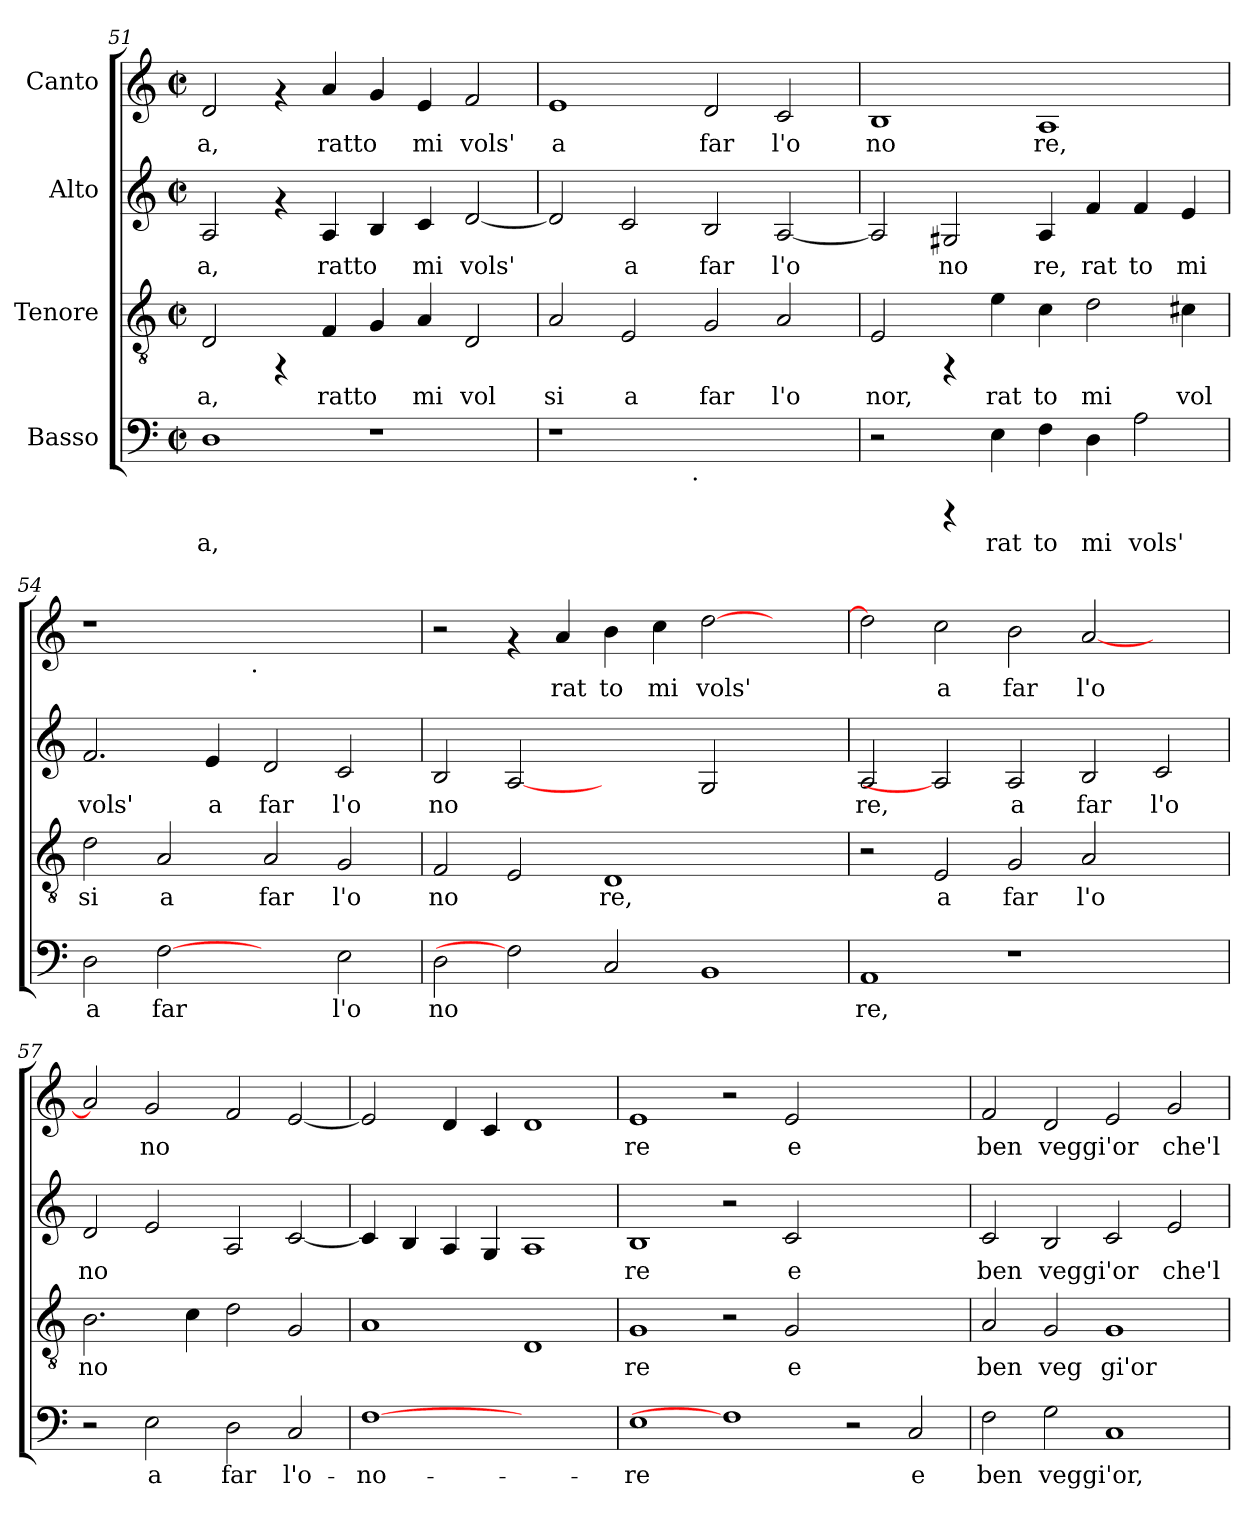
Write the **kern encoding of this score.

**kern	**text	**kern	**text	**kern	**text	**kern	**text
*part4	*part4	*part3	*part3	*part2	*part2	*part1	*part1
*staff4	*staff4	*staff3	*staff3	*staff2	*staff2	*staff1	*staff1
*I"Basso	*	*I"Tenore	*	*I"Alto	*	*I"Canto	*
*clefF4	*	*clefGv2	*	*clefG2	*	*clefG2	*
*k[]	*	*k[]	*	*k[]	*	*k[]	*
*C:	*	*C:	*	*C:	*	*C:	*
*M2/2	*	*M2/2	*	*M2/2	*	*M2/2	*
*met(c|)	*	*met(c|)	*	*met(c|)	*	*met(c|)	*
=51	=51	=51	=51	=51	=51	=51	=51
!	!LO:LY:b:cj	!	!LO:LY:b:cj	!	!LO:LY:b:cj	!	!LO:LY:b:cj
1D	a,	2D/	a,	2A/	-a,	2d/	a,
.	.	4rFF	.	4rf	.	4rf	.
!	!	!	!LO:LY:b:cj	!	!LO:LY:b:cj	!	!LO:LY:b:cj
.	.	4F/	ratto	4A/	ratto	4a/	ratto
!	!	!	!LO:LY:b:cj	!	!LO:LY:b:cj	!	!LO:LY:b:cj
1r	.	4G/	.	4B/	.	4g/	.
!	!	!	!LO:LY:b:cj	!	!LO:LY:b:cj	!	!LO:LY:b:cj
.	.	4A/	mi	4c/	mi	4e/	mi
!	!	!	!LO:LY:b:cj	!	!LO:LY:b:cj	!	!LO:LY:b:cj
.	.	2D/	vol	[>2d/	vols'	2f/	vols'
!!LO:PB:g=z
=52	=52	=52	=52	=52	=52	=52	=52
!	!	!	!LO:LY:b:cj	!	!LO:LY:b:cj	!	!LO:LY:b:cj
*^	*	*	*	*	*	*	*
1r	2ryy	.	2A/	si	2d/]	.	1e	a
!	!	!	!	!LO:LY:b:cj	!	!LO:LY:b:cj	!	!
.	4...ryy	.	2E/	a	2c/	a	.	.
!	!LO:TX:b:t=.	!	!	!	!	!	!	!
.	1ryy	.	.	.	.	.	.	.
!	!	!	!	!LO:LY:b:cj	!	!LO:LY:b:cj	!	!LO:LY:b:cj
1ryy	.	.	2G/	far	2B/	far	2d/	far
!	!	!	!	!LO:LY:b:cj	!	!LO:LY:b:cj	!	!LO:LY:b:cj
.	.	.	2A/	l'o	[<2A/	l'o	2c/	l'o
.	32ryy	.	.	.	.	.	.	.
=53	=53	=53	=53	=53	=53	=53	=53	=53
!	!	!	!	!LO:LY:b:cj	!	!LO:LY:b:cj	!	!LO:LY:b:cj
*v	*v	*	*	*	*	*	*	*
2r	.	2E/	nor,	2A/]	.	1B	no
!	!	!	!	!	!LO:LY:b:cj	!	!
4rCCC	.	4rFF	.	2G#/	no	.	.
!	!LO:LY:b:cj	!	!LO:LY:b:cj	!	!	!	!
4E\	rat	4e\	rat	.	.	.	.
!	!LO:LY:b:cj	!	!LO:LY:b:cj	!	!LO:LY:b:cj	!	!LO:LY:b:cj
4F\	to	4c\	to	4A/	re,	1A	re,
!	!LO:LY:b:cj	!	!LO:LY:b:cj	!	!LO:LY:b:cj	!	!
4D\	mi	2d\	mi	4f/	rat	.	.
!	!LO:LY:b:cj	!	!	!	!LO:LY:b:cj	!	!
2A\	vols'	.	.	4f/	to	.	.
!	!	!	!LO:LY:b:cj	!	!LO:LY:b:cj	!	!
.	.	4c#\	vol	4e/	mi	.	.
=54	=54	=54	=54	=54	=54	=54	=54
!	!LO:LY:b:cj	!	!LO:LY:b:cj	!	!LO:LY:b:cj	!	!
*	*	*	*	*	*	*^	*
2D\	a	2d\	si	2.f/	vols'	1r	2ryy	.
!	!LO:LY:b:cj	!	!LO:LY:b:cj	!	!	!	!	!
[2F	far	2A/	a	.	.	.	4...ryy	.
!	!	!	!	!	!LO:LY:b:cj	!	!	!
.	.	.	.	4e/	a	.	.	.
!	!	!	!	!	!	!	!LO:TX:b:t=.	!
.	.	.	.	.	.	.	1ryy	.
!	!	!	!LO:LY:b:cj	!	!LO:LY:b:cj	!	!	!
2ryy	.	2A/	far	2d/	far	1ryy	.	.
!	!LO:LY:b:cj	!	!LO:LY:b:cj	!	!LO:LY:b:cj	!	!	!
2E\	l'o	2G/	l'o	2c/	l'o	.	.	.
.	.	.	.	.	.	.	32ryy	.
=55	=55	=55	=55	=55	=55	=55	=55	=55
!	!LO:LY:b:cj	!	!LO:LY:b:cj	!	!LO:LY:b:cj	!	!	!
*	*	*	*	*	*	*v	*v	*
2D\	no	2F/	no	2B/	no	2r	.
!	!	!	!LO:LY:b:cj	!	!LO:LY:b:cj	!	!
2F]	.	2E/	.	[2A	.	4rf	.
!	!	!	!	!	!	!	!LO:LY:b:cj
.	.	.	.	.	.	4a/	rat
!	!LO:LY:b:cj	!	!LO:LY:b:cj	!	!	!	!LO:LY:b:cj
2C/	.	1D	re,	2ryy	.	4b\	to
!	!	!	!	!	!	!	!LO:LY:b:cj
.	.	.	.	.	.	4cc\	mi
!	!LO:LY:b:cj	!	!	!	!LO:LY:b:cj	!	!LO:LY:b:cj
1BB	.	.	.	2G/	.	[>2dd\	vols'
.	.	2ryy	.	2ryy	.	2ryy	.
=56	=56	=56	=56	=56	=56	=56	=56
!	!LO:LY:b:cj	!	!	!	!LO:LY:b:cj	!	!LO:LY:b:cj
1AA	re,	2r	.	2A/	re,	2dd\]	.
!	!	!	!LO:LY:b:cj	!	!	!	!LO:LY:b:cj
.	.	2E/	a	2A]	.	2cc\	a
!	!	!	!LO:LY:b:cj	!	!LO:LY:b:cj	!	!LO:LY:b:cj
1r	.	2G/	far	2A/	a	2b\	far
!	!	!	!LO:LY:b:cj	!	!LO:LY:b:cj	!	!LO:LY:b:cj
.	.	2A/	l'o	2B/	far	[<2a/	l'o
!	!	!	!	!	!LO:LY:b:cj	!	!
2ryy	.	2ryy	.	2c/	l'o	2ryy	.
!!LO:LB:g=z
=57	=57	=57	=57	=57	=57	=57	=57
!	!	!	!LO:LY:b:cj	!	!LO:LY:b:cj	!	!LO:LY:b:cj
2r	.	2.B\	no	2d/	no-	2a/]	.
!	!LO:LY:b:cj	!	!	!	!LO:LY:b:cj	!	!LO:LY:b:cj
2E\	a	.	.	2e/	--	2g/	no-
!	!	!	!LO:LY:b:cj	!	!	!	!
.	.	4c\	.	.	.	.	.
!	!LO:LY:b:cj	!	!LO:LY:b:cj	!	!LO:LY:b:cj	!	!LO:LY:b:cj
2D\	far	2d\	.	2A/	--	2f/	--
!	!LO:LY:b:cj	!	!LO:LY:b:cj	!	!LO:LY:b:cj	!	!LO:LY:b:cj
2C/	l'o-	2G/	.	[<2c/	--	[<2e/	--
=58	=58	=58	=58	=58	=58	=58	=58
!	!LO:LY:b:cj	!	!LO:LY:b:cj	!	!LO:LY:b:cj	!	!LO:LY:b:cj
[1F	-no-	1A	.	4c/]	--	2e/]	--
!	!	!	!	!	!LO:LY:b:cj	!	!
.	.	.	.	4B/	--	.	.
!	!	!	!	!	!LO:LY:b:cj	!	!LO:LY:b:cj
.	.	.	.	4A/	--	4d/	--
!	!	!	!	!	!LO:LY:b:cj	!	!LO:LY:b:cj
.	.	.	.	4G/	--	4c/	--
!	!	!	!LO:LY:b:cj	!	!LO:LY:b:cj	!	!LO:LY:b:cj
1ryy	.	1D	.	1A	--	1d	--
=59	=59	=59	=59	=59	=59	=59	=59
!	!LO:LY:b:cj	!	!LO:LY:b:cj	!	!LO:LY:b:cj	!	!LO:LY:b:cj
1E	-re	1G	re	1B	-re	1e	-re
1F]	.	2r	.	2r	.	2r	.
!	!	!	!LO:LY:b:cj	!	!LO:LY:b:cj	!	!LO:LY:b:cj
.	.	2G/	e	2c/	e	2e/	e
2r	.	1ryy	.	1ryy	.	1ryy	.
!	!LO:LY:b:cj	!	!	!	!	!	!
2C/	e	.	.	.	.	.	.
=60	=60	=60	=60	=60	=60	=60	=60
!	!LO:LY:b:cj	!	!LO:LY:b:cj	!	!LO:LY:b:cj	!	!LO:LY:b:cj
2F\	ben	2A/	ben	2c/	ben	2f/	ben
!	!LO:LY:b:cj	!	!LO:LY:b:cj	!	!LO:LY:b:cj	!	!LO:LY:b:cj
2G\	veggi'or,	2G/	veg	2B/	veggi'or	2d/	veggi'or
!	!LO:LY:b:cj	!	!LO:LY:b:cj	!	!LO:LY:b:cj	!	!LO:LY:b:cj
1C	.	1G	gi'or	2c/	.	2e/	.
!	!	!	!	!	!LO:LY:b:cj	!	!LO:LY:b:cj
.	.	.	.	2e/	che'l	2g/	che'l
=	=	=	=	=	=	=	=
*-	*-	*-	*-	*-	*-	*-	*-
